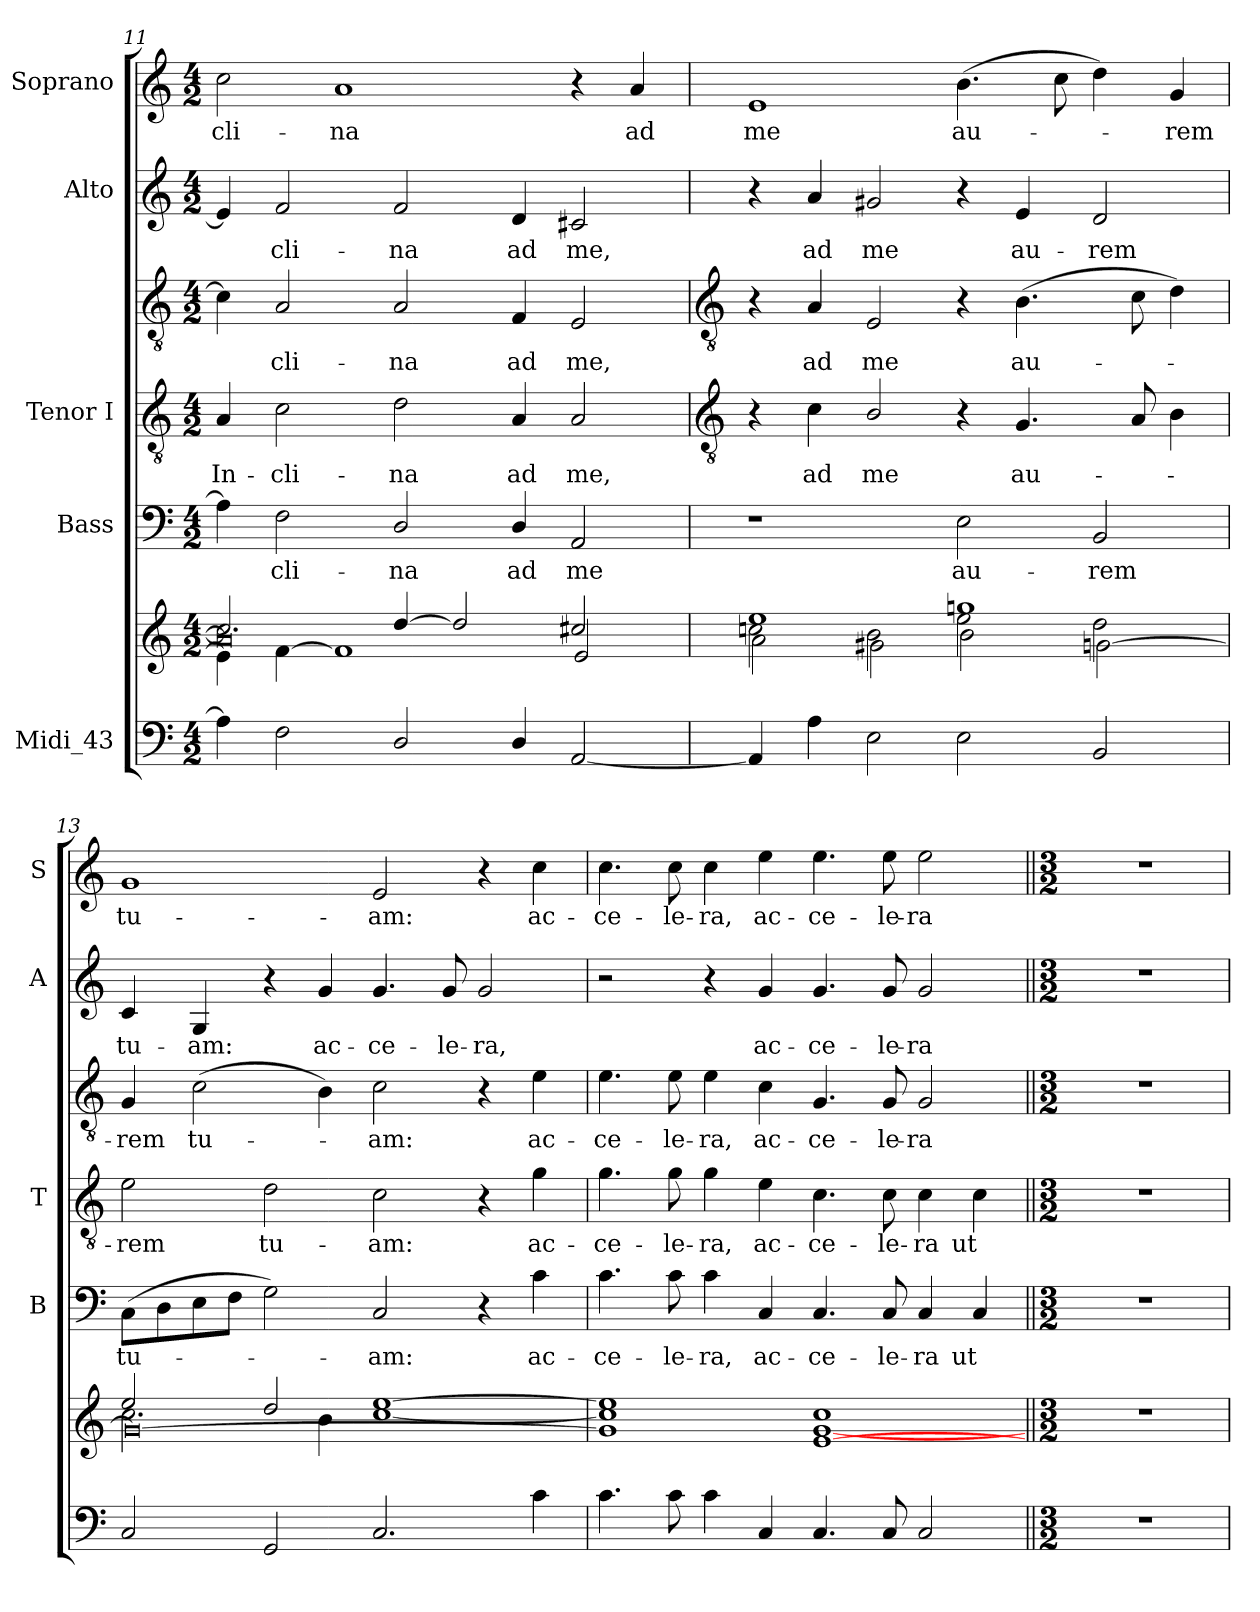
**kern	**kern	**kern	**text	**kern	**text	**kern	**text	**kern	**text	**kern	**text
*part5	*part5	*part4	*part4	*part3	*part3	*part3	*part3	*part2	*part2	*part1	*part1
*staff7	*staff6	*staff5	*staff5	*staff4	*staff4	*staff3	*staff3	*staff2	*staff2	*staff1	*staff1
*I"Midi_43	*	*I"Bass	*	*I"Tenor I	*	*	*	*I"Alto	*	*I"Soprano	*
*	*	*I'B	*	*I'T	*	*	*	*I'A	*	*I'S	*
*clefF4	*clefG2	*clefF4	*	*clefGv2	*	*clefGv2	*	*clefG2	*	*clefG2	*
*k[]	*k[]	*k[]	*	*k[]	*	*k[]	*	*k[]	*	*k[]	*
*C:	*C:	*C:	*	*C:	*	*C:	*	*C:	*	*C:	*
*M4/2	*M4/2	*M4/2	*	*M4/2	*	*M4/2	*	*M4/2	*	*M4/2	*
=11	=11	=11	=11	=11	=11	=11	=11	=11	=11	=11	=11
*	*^	*	*	*	*	*	*	*	*	*	*
*	*	*^	*	*	*	*	*	*	*	*	*	*
!	!	!	!	!	!	!	!LO:LY:b	!	!	!	!	!	!LO:LY:b
4A]	2.cc/]	0a\]	4e\]	4A]	.	4A	In-	4c]	.	4e]	.	2cc	-cli-
!	!	!	!	!	!LO:LY:b	!	!LO:LY:b	!	!LO:LY:b	!	!LO:LY:b	!	!
2F	.	.	[4f\	2F	cli-	2c	-cli-	2A	cli-	2f	cli-	.	.
!	!	!	!	!	!	!	!	!	!	!	!	!	!LO:LY:b
.	.	.	1f\]	.	.	.	.	.	.	.	.	1a	-na
!	!	!	!	!	!LO:LY:b	!	!LO:LY:b	!	!LO:LY:b	!	!LO:LY:b	!	!
2D/	[4dd/	.	.	2D/	-na	2d	-na	2A	-na	2f	-na	.	.
.	2dd/]	.	.	.	.	.	.	.	.	.	.	.	.
!	!	!	!	!	!LO:LY:b	!	!LO:LY:b	!	!LO:LY:b	!	!LO:LY:b	!	!
4D/	.	.	.	4D/	ad	4A	ad	4F	ad	4d	ad	.	.
!	!	!	!	!	!LO:LY:b	!	!LO:LY:b	!	!LO:LY:b	!	!LO:LY:b	!	!
[2AA	2cc#X/	.	2e/	2AA	me	2A	me,	2E	me,	2c#X	me,	4r	.
!	!	!	!	!	!	!	!	!	!	!	!	!	!LO:LY:b
.	.	.	.	.	.	.	.	.	.	.	.	4a	ad
!!LO:LB:g=z
=12	=12	=12	=12	=12	=12	=12	=12	=12	=12	=12	=12	=12	=12
*	*	*	*	*	*	*clefGv2	*	*clefGv2	*	*	*	*	*
!	!	!	!	!	!	!	!	!	!	!	!	!	!LO:LY:b
4AA]	1ee/	2ccn\	2a\	1r	.	4r	.	4r	.	4r	.	1e	me
!	!	!	!	!	!	!	!LO:LY:b	!	!LO:LY:b	!	!LO:LY:b	!	!
4A	.	.	.	.	.	4c	ad	4A	ad	4a	ad	.	.
!	!	!	!	!	!	!	!LO:LY:b	!	!LO:LY:b	!	!LO:LY:b	!	!
2E	.	2b\	2g#X\	.	.	2B/	me	2E	me	2g#X	me	.	.
!	!	!	!	!	!LO:LY:b	!	!	!	!	!	!	!	!LO:LY:b
2E	1ggn/	2ee\	2b\	2E	au-	4r	.	4r	.	4r	.	(>4.b	au-
!	!	!	!	!	!	!	!LO:LY:b	!	!LO:LY:b	!	!LO:LY:b	!	!
.	.	.	.	.	.	4.G	au-	(>4.B	au-	4e	au-	.	.
.	.	.	.	.	.	.	.	.	.	.	.	8cc	.
!	!	!	!	!	!LO:LY:b	!	!	!	!	!	!LO:LY:b	!	!
2BB	.	2dd\	[2gn\	2BB	-rem	.	.	.	.	2d	-rem	4dd)	.
.	.	.	.	.	.	8A	.	8c	.	.	.	.	.
!	!	!	!	!	!	!	!	!	!	!	!	!	!LO:LY:b
.	.	.	.	.	.	4B	.	4d)	.	.	.	4g	rem
=13	=13	=13	=13	=13	=13	=13	=13	=13	=13	=13	=13	=13	=13
!	!	!	!	!	!LO:LY:b	!	!LO:LY:b	!	!LO:LY:b	!	!LO:LY:b	!	!LO:LY:b
2C	2ee/	2.cc\	0g\_	(>8CL	tu-	2e	-rem	4G	rem	4c	tu-	1g	tu-
.	.	.	.	8D	.	.	.	.	.	.	.	.	.
!	!	!	!	!	!	!	!	!	!LO:LY:b	!	!LO:LY:b	!	!
.	.	.	.	8E	.	.	.	(>2c	tu-	4G	-am:	.	.
.	.	.	.	8FJ	.	.	.	.	.	.	.	.	.
!	!	!	!	!	!	!	!LO:LY:b	!	!	!	!	!	!
2GG	2dd/	.	.	2G)	.	2d	tu-	.	.	4r	.	.	.
!	!	!	!	!	!	!	!	!	!	!	!LO:LY:b	!	!
.	.	4b\	.	.	.	.	.	4B)	.	4g	ac-	.	.
!	!	!	!	!	!LO:LY:b	!	!LO:LY:b	!	!LO:LY:b	!	!LO:LY:b	!	!LO:LY:b
2.C	[1ee/	[1cc/	.	2C	am:	2c	-am:	2c	am:	4.g	-ce-	2e	-am:
!	!	!	!	!	!	!	!	!	!	!	!LO:LY:b	!	!
.	.	.	.	.	.	.	.	.	.	8g	-le-	.	.
!	!	!	!	!	!	!	!	!	!	!	!LO:LY:b	!	!
.	.	.	.	4r	.	4r	.	4r	.	2g	-ra,	4r	.
!	!	!	!	!	!LO:LY:b	!	!LO:LY:b	!	!LO:LY:b	!	!	!	!LO:LY:b
4c	.	.	.	4c	ac-	4g	ac-	4e	ac-	.	.	4cc	ac-
=14	=14	=14	=14	=14	=14	=14	=14	=14	=14	=14	=14	=14	=14
!	!	!	!	!	!LO:LY:b	!	!LO:LY:b	!	!LO:LY:b	!	!	!	!LO:LY:b
4.c	1ee\]	1cc\]	1g\]	4.c	-ce-	4.g	ce-	4.e	-ce-	2r	.	4.cc	-ce-
!	!	!	!	!	!LO:LY:b	!	!LO:LY:b	!	!LO:LY:b	!	!	!	!LO:LY:b
8c	.	.	.	8c	-le-	8g	-le-	8e	-le-	.	.	8cc	-le-
!	!	!	!	!	!LO:LY:b	!	!LO:LY:b	!	!LO:LY:b	!	!	!	!LO:LY:b
4c	.	.	.	4c	-ra,	4g	-ra,	4e	-ra,	4r	.	4cc	-ra,
!	!	!	!	!	!LO:LY:b	!	!LO:LY:b	!	!LO:LY:b	!	!LO:LY:b	!	!LO:LY:b
4C	.	.	.	4C	ac-	4e	ac-	4c	ac-	4g	ac-	4ee	ac-
!	!	!	!	!	!LO:LY:b	!	!LO:LY:b	!	!LO:LY:b	!	!LO:LY:b	!	!LO:LY:b
4.C	1cc/	[1g/	[1e/	4.C	-ce-	4.c	-ce-	4.G	-ce-	4.g	-ce-	4.ee	-ce-
!	!	!	!	!	!LO:LY:b	!	!LO:LY:b	!	!LO:LY:b	!	!LO:LY:b	!	!LO:LY:b
8C	.	.	.	8C	-le-	8c	-le-	8G	-le-	8g	-le-	8ee	-le-
!	!	!	!	!	!LO:LY:b	!	!LO:LY:b	!	!LO:LY:b	!	!LO:LY:b	!	!LO:LY:b
2C	.	.	.	4C	-ra	4c	-ra	2G	-ra	2g	-ra	2ee	-ra
!	!	!	!	!	!LO:LY:b	!	!LO:LY:b	!	!	!	!	!	!
.	.	.	.	4C	ut	4c	ut	.	.	.	.	.	.
*	*v	*v	*v	*	*	*	*	*	*	*	*	*	*
=15||	=15||	=15||	=15||	=15||	=15||	=15||	=15||	=15||	=15||	=15||	=15||
*M3/2	*M3/2	*M3/2	*	*M3/2	*	*M3/2	*	*M3/2	*	*M3/2	*
1.r	1.r	1.r	.	1.r	.	1.r	.	1.r	.	1.r	.
=	=	=	=	=	=	=	=	=	=	=	=
*-	*-	*-	*-	*-	*-	*-	*-	*-	*-	*-	*-
